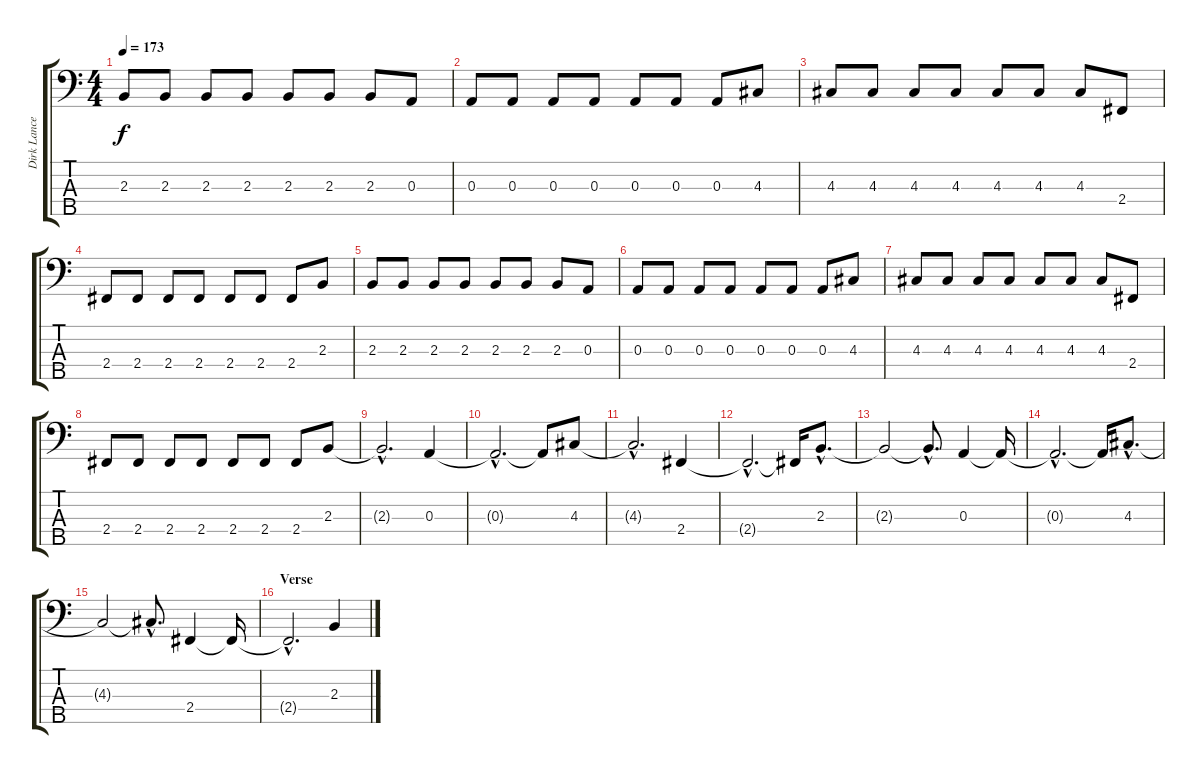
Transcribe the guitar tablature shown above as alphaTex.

\track ("Dirk Lance-Bass" "Dirk Lance") {instrument electricbassfinger}
\staff {score tabs}
\tuning (G2 D2 A1 E1 B0) {hide}
\ts (4 4)
\tempo 173
\clef f4
\ks c
2.3.8{dy f} 2.3.8 2.3.8 2.3.8 2.3.8 2.3.8 2.3.8 0.3.8 |
0.3.8 0.3.8 0.3.8 0.3.8 0.3.8 0.3.8 0.3.8 4.3.8 |
4.3.8 4.3.8 4.3.8 4.3.8 4.3.8 4.3.8 4.3.8 2.4.8 |
2.4.8 2.4.8 2.4.8 2.4.8 2.4.8 2.4.8 2.4.8 2.3.8 |
2.3.8 2.3.8 2.3.8 2.3.8 2.3.8 2.3.8 2.3.8 0.3.8 |
0.3.8 0.3.8 0.3.8 0.3.8 0.3.8 0.3.8 0.3.8 4.3.8 |
4.3.8 4.3.8 4.3.8 4.3.8 4.3.8 4.3.8 4.3.8 2.4.8 |
2.4.8 2.4.8 2.4.8 2.4.8 2.4.8 2.4.8 2.4.8 2.3.8 |
2.3{hac t}.2{d} 0.3.4 |
0.3{hac t}.2{d} 0.3{t}.8 4.3.8 |
4.3{hac t}.2{d} 2.4.4 |
2.4{hac t}.2{d} 2.4{t}.16 2.3{hac}.8{d} |
2.3{t}.2 2.3{hac t}.8{d} 0.3.4 0.3{t}.16 |
0.3{hac t}.2{d} 0.3{t}.16 4.3{hac}.8{d} |
4.3{t}.2 4.3{hac t}.8{d} 2.4.4 2.4{t}.16 |
\section ("" "Verse")
2.4{hac t}.2{d} 2.3.4
